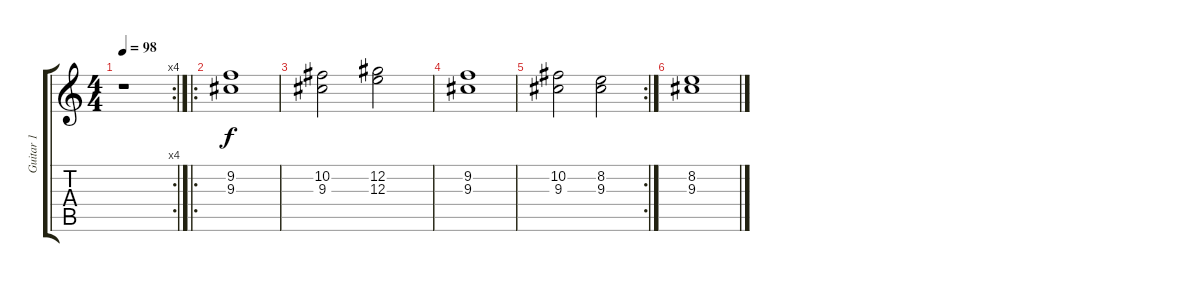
\track ("Guitar 1" "Guitar 1") {instrument electricguitarclean}
\staff {score tabs}
\tuning (Db4 Ab3 E3 B2 Gb2 Db2) {hide}
\rc 4
\ts (4 4)
\tempo 98
\clef g2
\ks c
r.1{dy f} |
\ro
(9.2 9.3).1 |
(10.2 9.3).2 (12.2 12.3).2 |
(9.2 9.3).1 |
\rc 2
(10.2 9.3).2 (8.2 9.3).2 |
(8.2 9.3).1
